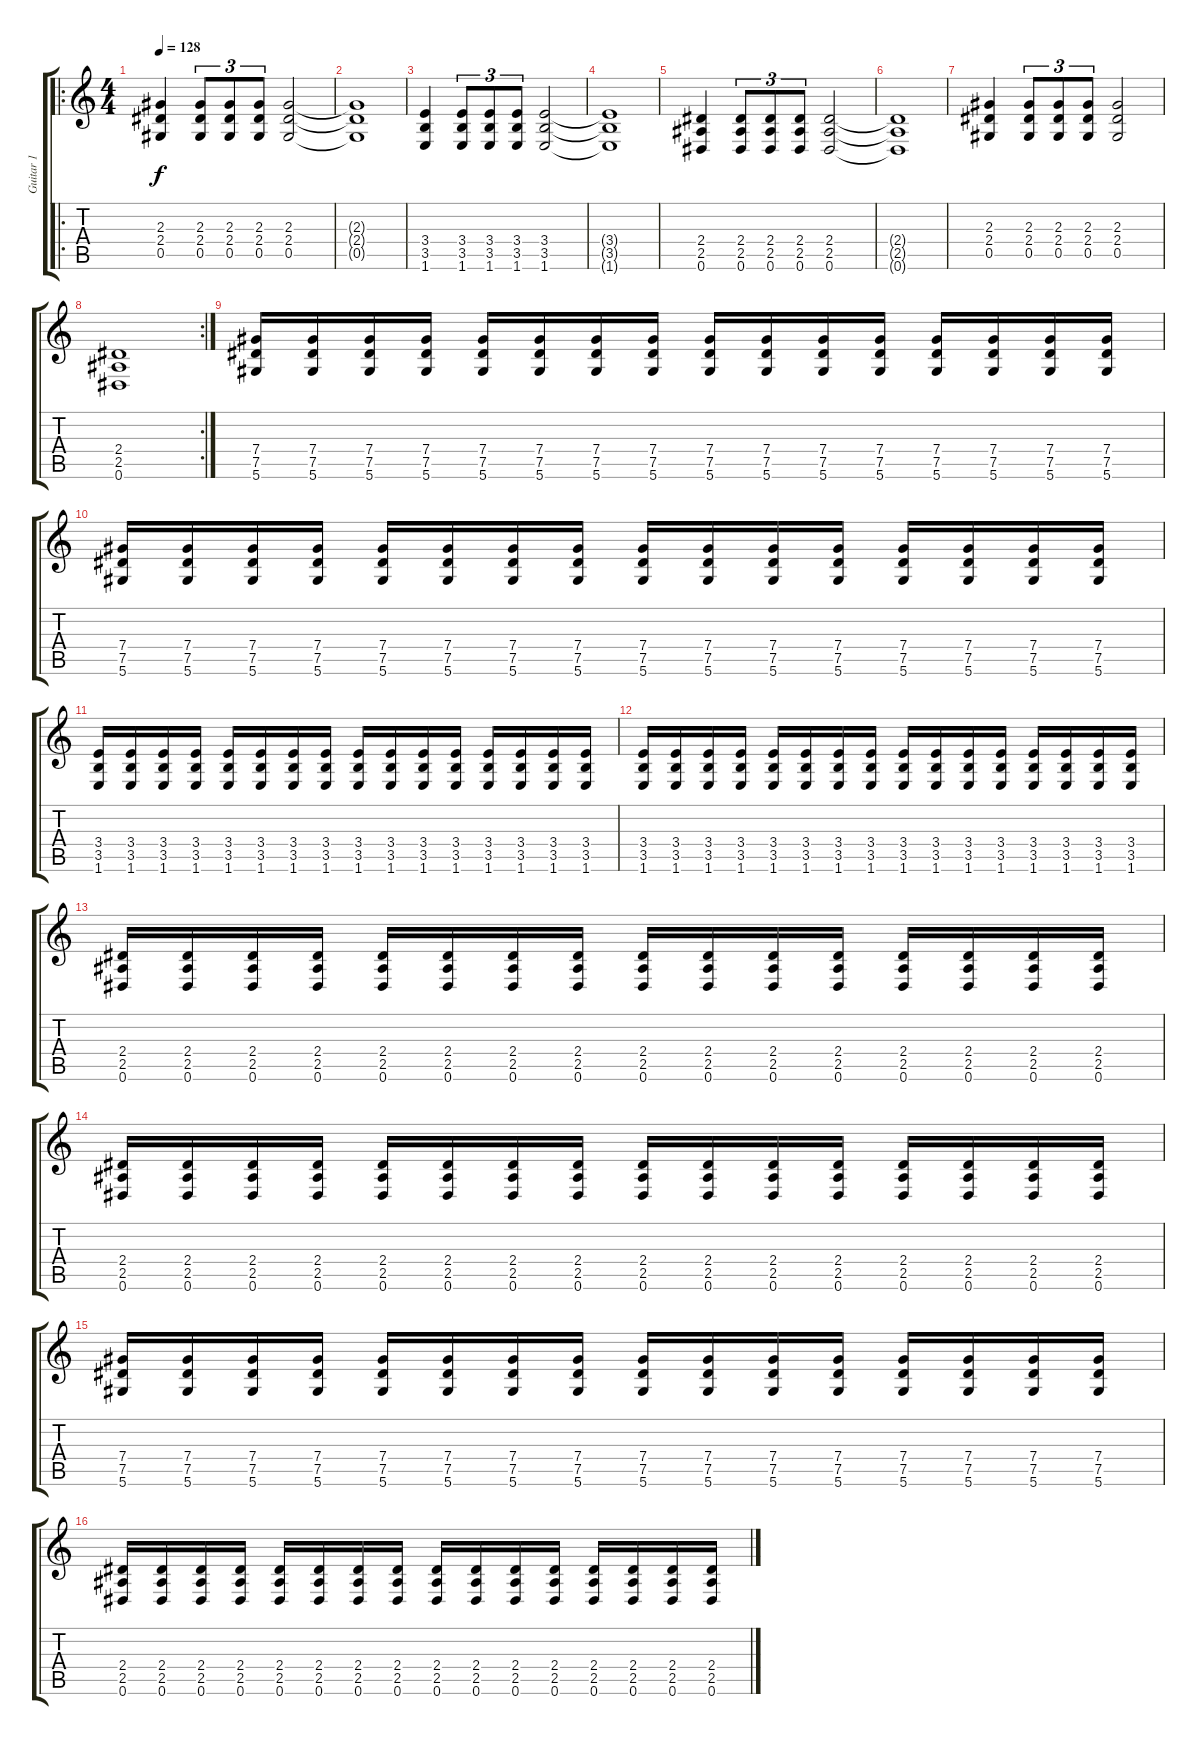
\track ("Guitar 1" "Guitar 1") {instrument distortionguitar}
\staff {score tabs}
\tuning (Eb4 Bb3 Gb3 Db3 Ab2 Eb2) {hide}
\ro
\ts (4 4)
\tempo 128
\clef g2
\ks c
(2.3 2.4 0.5).4{dy f} (2.3 2.4 0.5).8{tu (3 2)} (2.3 2.4 0.5).8{tu (3 2)} (2.3 2.4 0.5).8{tu (3 2)} (2.3 2.4 0.5).2 |
(2.3{t} 2.4{t} 0.5{t}).1 |
(3.4 3.5 1.6).4 (3.4 3.5 1.6).8{tu (3 2)} (3.4 3.5 1.6).8{tu (3 2)} (3.4 3.5 1.6).8{tu (3 2)} (3.4 3.5 1.6).2 |
(3.4{t} 3.5{t} 1.6{t}).1 |
(2.4 2.5 0.6).4 (2.4 2.5 0.6).8{tu (3 2)} (2.4 2.5 0.6).8{tu (3 2)} (2.4 2.5 0.6).8{tu (3 2)} (2.4 2.5 0.6).2 |
(2.4{t} 2.5{t} 0.6{t}).1 |
(2.3 2.4 0.5).4 (2.3 2.4 0.5).8{tu (3 2)} (2.3 2.4 0.5).8{tu (3 2)} (2.3 2.4 0.5).8{tu (3 2)} (2.3 2.4 0.5).2 |
\rc 2
(2.4 2.5 0.6).1 |
(7.4 7.5 5.6).16 (7.4 7.5 5.6).16 (7.4 7.5 5.6).16 (7.4 7.5 5.6).16 (7.4 7.5 5.6).16 (7.4 7.5 5.6).16 (7.4 7.5 5.6).16 (7.4 7.5 5.6).16 (7.4 7.5 5.6).16 (7.4 7.5 5.6).16 (7.4 7.5 5.6).16 (7.4 7.5 5.6).16 (7.4 7.5 5.6).16 (7.4 7.5 5.6).16 (7.4 7.5 5.6).16 (7.4 7.5 5.6).16 |
(7.4 7.5 5.6).16 (7.4 7.5 5.6).16 (7.4 7.5 5.6).16 (7.4 7.5 5.6).16 (7.4 7.5 5.6).16 (7.4 7.5 5.6).16 (7.4 7.5 5.6).16 (7.4 7.5 5.6).16 (7.4 7.5 5.6).16 (7.4 7.5 5.6).16 (7.4 7.5 5.6).16 (7.4 7.5 5.6).16 (7.4 7.5 5.6).16 (7.4 7.5 5.6).16 (7.4 7.5 5.6).16 (7.4 7.5 5.6).16 |
(3.4 3.5 1.6).16 (3.4 3.5 1.6).16 (3.4 3.5 1.6).16 (3.4 3.5 1.6).16 (3.4 3.5 1.6).16 (3.4 3.5 1.6).16 (3.4 3.5 1.6).16 (3.4 3.5 1.6).16 (3.4 3.5 1.6).16 (3.4 3.5 1.6).16 (3.4 3.5 1.6).16 (3.4 3.5 1.6).16 (3.4 3.5 1.6).16 (3.4 3.5 1.6).16 (3.4 3.5 1.6).16 (3.4 3.5 1.6).16 |
(3.4 3.5 1.6).16 (3.4 3.5 1.6).16 (3.4 3.5 1.6).16 (3.4 3.5 1.6).16 (3.4 3.5 1.6).16 (3.4 3.5 1.6).16 (3.4 3.5 1.6).16 (3.4 3.5 1.6).16 (3.4 3.5 1.6).16 (3.4 3.5 1.6).16 (3.4 3.5 1.6).16 (3.4 3.5 1.6).16 (3.4 3.5 1.6).16 (3.4 3.5 1.6).16 (3.4 3.5 1.6).16 (3.4 3.5 1.6).16 |
(2.4 2.5 0.6).16 (2.4 2.5 0.6).16 (2.4 2.5 0.6).16 (2.4 2.5 0.6).16 (2.4 2.5 0.6).16 (2.4 2.5 0.6).16 (2.4 2.5 0.6).16 (2.4 2.5 0.6).16 (2.4 2.5 0.6).16 (2.4 2.5 0.6).16 (2.4 2.5 0.6).16 (2.4 2.5 0.6).16 (2.4 2.5 0.6).16 (2.4 2.5 0.6).16 (2.4 2.5 0.6).16 (2.4 2.5 0.6).16 |
(2.4 2.5 0.6).16 (2.4 2.5 0.6).16 (2.4 2.5 0.6).16 (2.4 2.5 0.6).16 (2.4 2.5 0.6).16 (2.4 2.5 0.6).16 (2.4 2.5 0.6).16 (2.4 2.5 0.6).16 (2.4 2.5 0.6).16 (2.4 2.5 0.6).16 (2.4 2.5 0.6).16 (2.4 2.5 0.6).16 (2.4 2.5 0.6).16 (2.4 2.5 0.6).16 (2.4 2.5 0.6).16 (2.4 2.5 0.6).16 |
(7.4 7.5 5.6).16 (7.4 7.5 5.6).16 (7.4 7.5 5.6).16 (7.4 7.5 5.6).16 (7.4 7.5 5.6).16 (7.4 7.5 5.6).16 (7.4 7.5 5.6).16 (7.4 7.5 5.6).16 (7.4 7.5 5.6).16 (7.4 7.5 5.6).16 (7.4 7.5 5.6).16 (7.4 7.5 5.6).16 (7.4 7.5 5.6).16 (7.4 7.5 5.6).16 (7.4 7.5 5.6).16 (7.4 7.5 5.6).16 |
(2.4 2.5 0.6).16 (2.4 2.5 0.6).16 (2.4 2.5 0.6).16 (2.4 2.5 0.6).16 (2.4 2.5 0.6).16 (2.4 2.5 0.6).16 (2.4 2.5 0.6).16 (2.4 2.5 0.6).16 (2.4 2.5 0.6).16 (2.4 2.5 0.6).16 (2.4 2.5 0.6).16 (2.4 2.5 0.6).16 (2.4 2.5 0.6).16 (2.4 2.5 0.6).16 (2.4 2.5 0.6).16 (2.4 2.5 0.6).16
